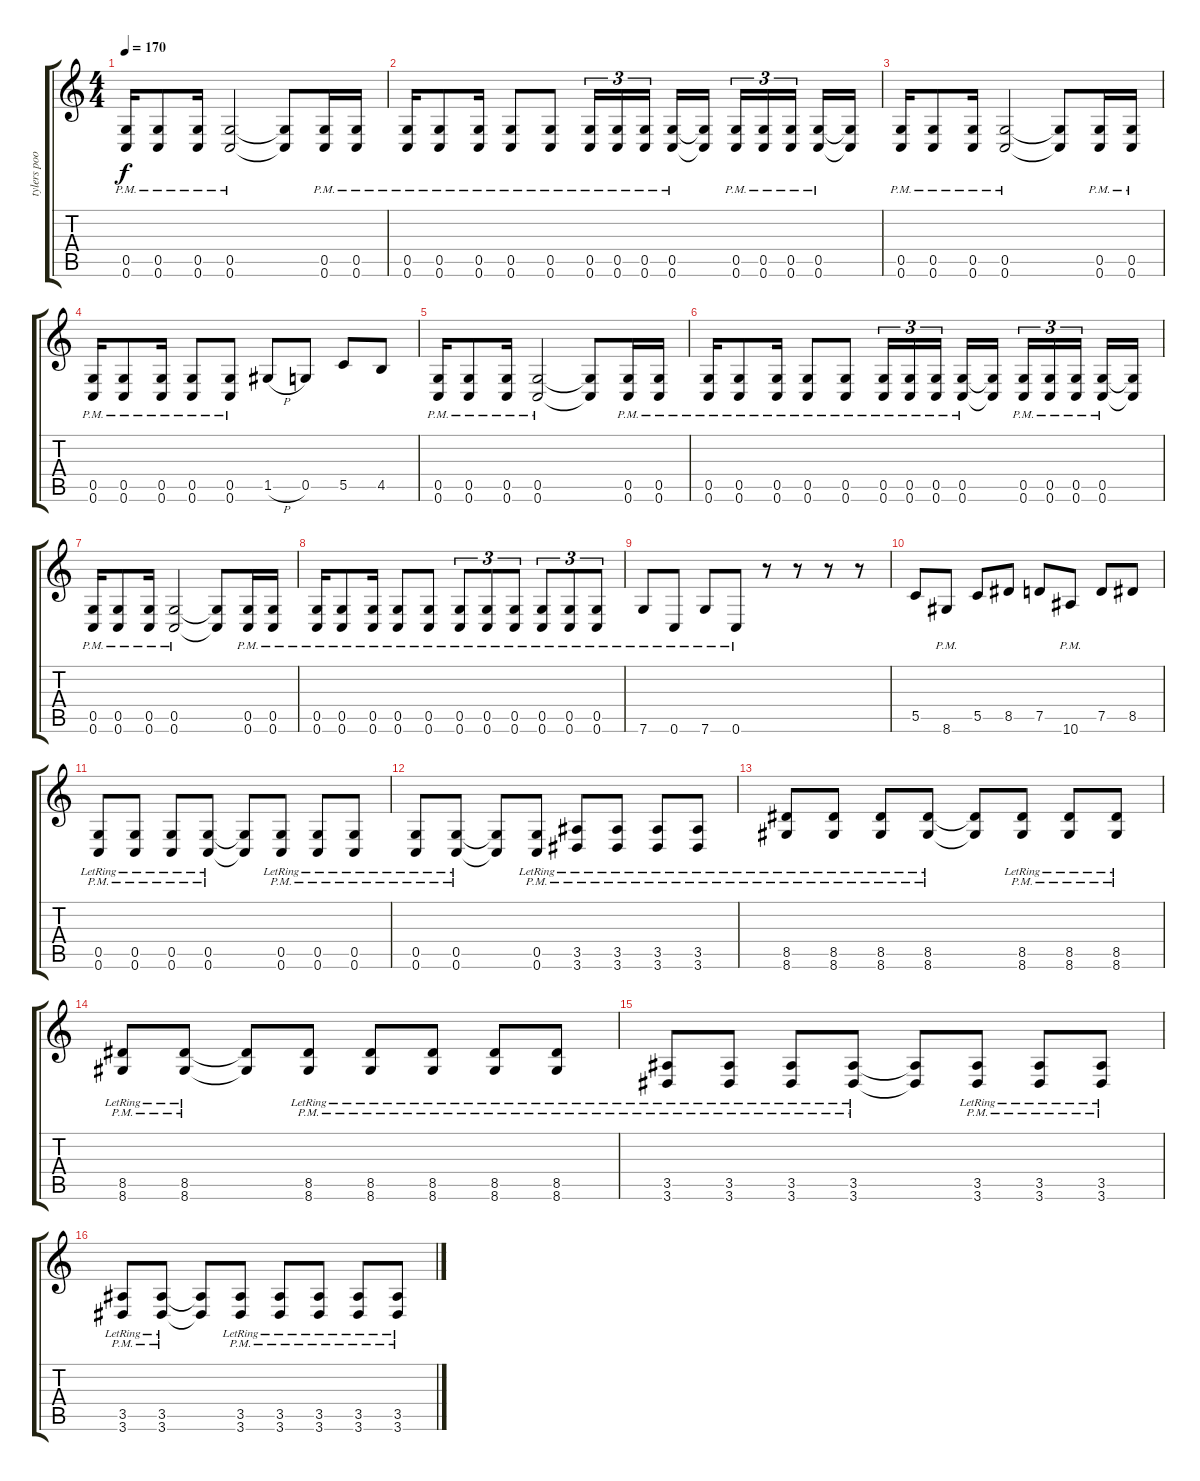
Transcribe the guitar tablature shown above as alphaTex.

\track ("tylers poop." "tylers poo") {instrument distortionguitar}
\staff {score tabs}
\tuning (D4 A3 F3 C3 G2 C2) {hide}
\ts (4 4)
\tempo 170
\clef g2
\ks c
(0.5{pm} 0.6{pm}).16{dy f} (0.5{pm} 0.6{pm}).8 (0.5{pm} 0.6{pm}).16 (0.5{pm} 0.6{pm}).2 (0.5{t} 0.6{t}).8 (0.5{pm} 0.6{pm}).16 (0.5{pm} 0.6{pm}).16 |
(0.5{pm} 0.6{pm}).16 (0.5{pm} 0.6{pm}).8 (0.5{pm} 0.6{pm}).16 (0.5{pm} 0.6{pm}).8 (0.5{pm} 0.6{pm}).8 (0.5{pm} 0.6{pm}).16{tu (3 2)} (0.5{pm} 0.6{pm}).16{tu (3 2)} (0.5{pm} 0.6{pm}).16{tu (3 2) beam splitsecondary} (0.5{pm} 0.6{pm}).16 (0.5{t} 0.6{t}).16 (0.5{pm} 0.6{pm}).16{tu (3 2)} (0.5{pm} 0.6{pm}).16{tu (3 2)} (0.5{pm} 0.6{pm}).16{tu (3 2) beam splitsecondary} (0.5{pm} 0.6{pm}).16 (0.5{t} 0.6{t}).16 |
(0.5{pm} 0.6{pm}).16 (0.5{pm} 0.6{pm}).8 (0.5{pm} 0.6{pm}).16 (0.5{pm} 0.6{pm}).2 (0.5{t} 0.6{t}).8 (0.5{pm} 0.6{pm}).16 (0.5{pm} 0.6{pm}).16 |
(0.5{pm} 0.6{pm}).16 (0.5{pm} 0.6{pm}).8 (0.5{pm} 0.6{pm}).16 (0.5{pm} 0.6{pm}).8 (0.5{pm} 0.6{pm}).8 1.5{h}.8 0.5.8 5.5.8 4.5.8 |
(0.5{pm} 0.6{pm}).16 (0.5{pm} 0.6{pm}).8 (0.5{pm} 0.6{pm}).16 (0.5{pm} 0.6{pm}).2 (0.5{t} 0.6{t}).8 (0.5{pm} 0.6{pm}).16 (0.5{pm} 0.6{pm}).16 |
(0.5{pm} 0.6{pm}).16 (0.5{pm} 0.6{pm}).8 (0.5{pm} 0.6{pm}).16 (0.5{pm} 0.6{pm}).8 (0.5{pm} 0.6{pm}).8 (0.5{pm} 0.6{pm}).16{tu (3 2)} (0.5{pm} 0.6{pm}).16{tu (3 2)} (0.5{pm} 0.6{pm}).16{tu (3 2) beam splitsecondary} (0.5{pm} 0.6{pm}).16 (0.5{t} 0.6{t}).16 (0.5{pm} 0.6{pm}).16{tu (3 2)} (0.5{pm} 0.6{pm}).16{tu (3 2)} (0.5{pm} 0.6{pm}).16{tu (3 2) beam splitsecondary} (0.5{pm} 0.6{pm}).16 (0.5{t} 0.6{t}).16 |
(0.5{pm} 0.6{pm}).16 (0.5{pm} 0.6{pm}).8 (0.5{pm} 0.6{pm}).16 (0.5{pm} 0.6{pm}).2 (0.5{t} 0.6{t}).8 (0.5{pm} 0.6{pm}).16 (0.5{pm} 0.6{pm}).16 |
(0.5{pm} 0.6{pm}).16 (0.5{pm} 0.6{pm}).8 (0.5{pm} 0.6{pm}).16 (0.5{pm} 0.6{pm}).8 (0.5{pm} 0.6{pm}).8 (0.5{pm} 0.6{pm}).8{tu (3 2)} (0.5{pm} 0.6{pm}).8{tu (3 2)} (0.5{pm} 0.6{pm}).8{tu (3 2)} (0.5{pm} 0.6{pm}).8{tu (3 2)} (0.5{pm} 0.6{pm}).8{tu (3 2)} (0.5{pm} 0.6{pm}).8{tu (3 2)} |
7.6{pm}.8 0.6{pm}.8 7.6{pm}.8 0.6{pm}.8 r.8 r.8 r.8 r.8 |
5.5.8 8.6{pm}.8 5.5.8 8.5.8 7.5.8 10.6{pm}.8 7.5.8 8.5.8 |
(0.5{pm lr} 0.6{pm lr}).8 (0.5{pm lr} 0.6{pm lr}).8 (0.5{pm lr} 0.6{pm lr}).8 (0.5{pm lr} 0.6{pm lr}).8 (0.5{t} 0.6{t}).8 (0.5{pm lr} 0.6{pm lr}).8 (0.5{pm lr} 0.6{pm lr}).8 (0.5{pm lr} 0.6{pm lr}).8 |
(0.5{pm lr} 0.6{pm lr}).8 (0.5{pm lr} 0.6{pm lr}).8 (0.5{t} 0.6{t}).8 (0.5{pm lr} 0.6{pm lr}).8 (3.5{pm lr} 3.6{pm lr}).8 (3.5{pm lr} 3.6{pm lr}).8 (3.5{pm lr} 3.6{pm lr}).8 (3.5{pm lr} 3.6{pm lr}).8 |
(8.5{pm lr} 8.6{pm lr}).8 (8.5{pm lr} 8.6{pm lr}).8 (8.5{pm lr} 8.6{pm lr}).8 (8.5{pm lr} 8.6{pm lr}).8 (8.5{t} 8.6{t}).8 (8.5{pm lr} 8.6{pm lr}).8 (8.5{pm lr} 8.6{pm lr}).8 (8.5{pm lr} 8.6{pm lr}).8 |
(8.5{pm lr} 8.6{pm lr}).8 (8.5{pm lr} 8.6{pm lr}).8 (8.5{t} 8.6{t}).8 (8.5{pm lr} 8.6{pm lr}).8 (8.5{pm lr} 8.6{pm lr}).8 (8.5{pm lr} 8.6{pm lr}).8 (8.5{pm lr} 8.6{pm lr}).8 (8.5{pm lr} 8.6{pm lr}).8 |
(3.5{pm lr} 3.6{pm lr}).8 (3.5{pm lr} 3.6{pm lr}).8 (3.5{pm lr} 3.6{pm lr}).8 (3.5{pm lr} 3.6{pm lr}).8 (3.5{t} 3.6{t}).8 (3.5{pm lr} 3.6{pm lr}).8 (3.5{pm lr} 3.6{pm lr}).8 (3.5{pm lr} 3.6{pm lr}).8 |
(3.5{pm lr} 3.6{pm lr}).8 (3.5{pm lr} 3.6{pm lr}).8 (3.5{t} 3.6{t}).8 (3.5{pm lr} 3.6{pm lr}).8 (3.5{pm lr} 3.6{pm lr}).8 (3.5{pm lr} 3.6{pm lr}).8 (3.5{pm lr} 3.6{pm lr}).8 (3.5{pm lr} 3.6{pm lr}).8
